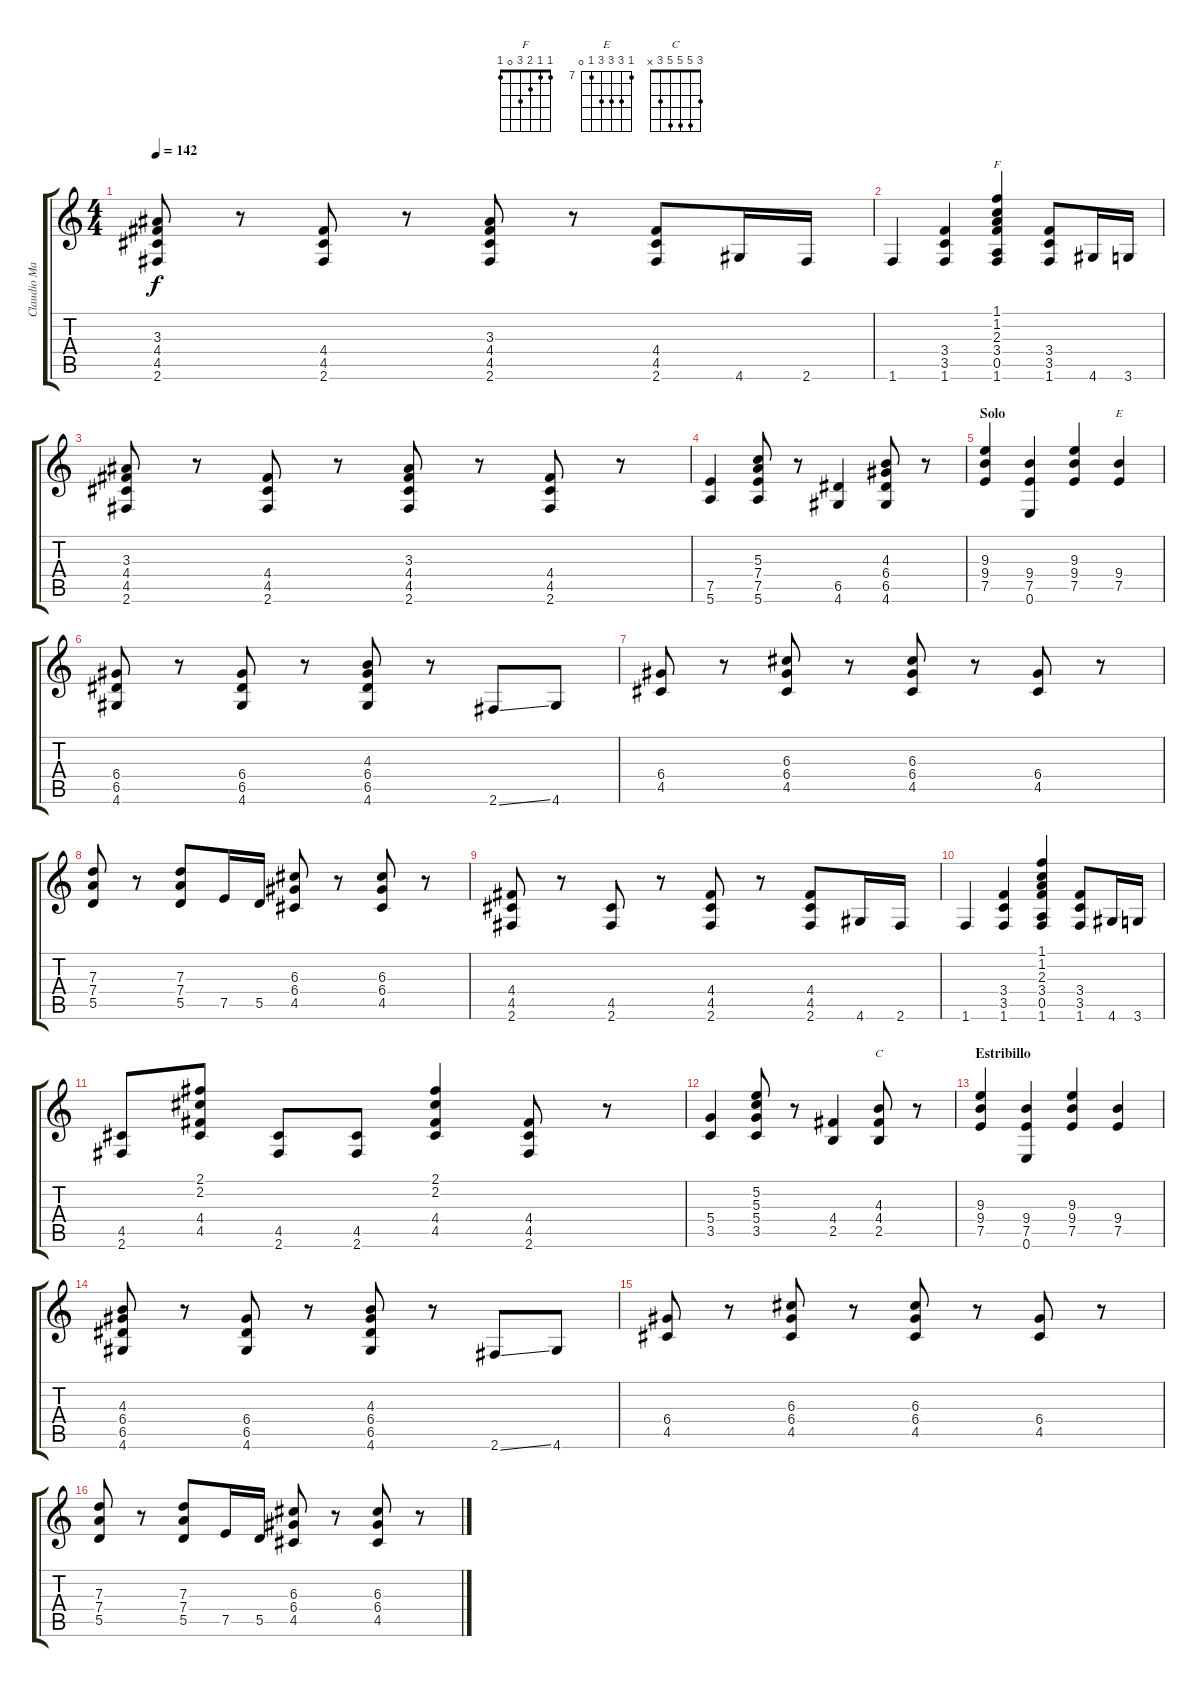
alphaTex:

\track ("Claudio Marciello (Gtr)" "Claudio Ma") {instrument acousticguitarnylon}
\staff {score tabs}
\tuning (E4 B3 G3 D3 A2 E2) {hide}
\chord ("F" 1 1 2 3 0 1)
\chord ("E" 7 9 9 9 7 0) {firstfret 7}
\chord ("C" 3 5 5 5 3 x)
\ts (4 4)
\tempo 142
\clef g2
\ks c
(3.3 4.4 4.5 2.6).8{dy f} r.8 (4.4 4.5 2.6).8 r.8 (3.3 4.4 4.5 2.6).8 r.8 (4.4 4.5 2.6).8 4.6.16 2.6.16 |
1.6.4 (3.4 3.5 1.6).4 (1.1 1.2 2.3 3.4 0.5 1.6).4{ch "F"} (3.4 3.5 1.6).8 4.6.16 3.6.16 |
(3.3 4.4 4.5 2.6).8 r.8 (4.4 4.5 2.6).8 r.8 (3.3 4.4 4.5 2.6).8 r.8 (4.4 4.5 2.6).8 r.8 |
(7.5 5.6).4 (5.3 7.4 7.5 5.6).8 r.8 (6.5 4.6).4 (4.3 6.4 6.5 4.6).8 r.8 |
\section ("" "Solo")
(9.3 9.4 7.5).4 (9.4 7.5 0.6).4 (9.3 9.4 7.5).4 (9.4 7.5).4{ch "E"} |
(6.4 6.5 4.6).8 r.8 (6.4 6.5 4.6).8 r.8 (4.3 6.4 6.5 4.6).8 r.8 2.6{ss}.8 4.6.8 |
(6.4 4.5).8 r.8 (6.3 6.4 4.5).8 r.8 (6.3 6.4 4.5).8 r.8 (6.4 4.5).8 r.8 |
(7.3 7.4 5.5).8 r.8 (7.3 7.4 5.5).8 7.5.16 5.5.16 (6.3 6.4 4.5).8 r.8 (6.3 6.4 4.5).8 r.8 |
(4.4 4.5 2.6).8 r.8 (4.5 2.6).8 r.8 (4.4 4.5 2.6).8 r.8 (4.4 4.5 2.6).8 4.6.16 2.6.16 |
1.6.4 (3.4 3.5 1.6).4 (1.1 1.2 2.3 3.4 0.5 1.6).4 (3.4 3.5 1.6).8 4.6.16 3.6.16 |
(4.5 2.6).8 (2.1 2.2 4.4 4.5).8 (4.5 2.6).8 (4.5 2.6).8 (2.1 2.2 4.4 4.5).4 (4.4 4.5 2.6).8 r.8 |
(5.4 3.5).4 (5.2 5.3 5.4 3.5).8 r.8 (4.4 2.5).4 (4.3 4.4 2.5).8{ch "C"} r.8 |
\section ("" "Estribillo")
(9.3 9.4 7.5).4 (9.4 7.5 0.6).4 (9.3 9.4 7.5).4 (9.4 7.5).4 |
(4.3 6.4 6.5 4.6).8 r.8 (6.4 6.5 4.6).8 r.8 (4.3 6.4 6.5 4.6).8 r.8 2.6{ss}.8 4.6.8 |
(6.4 4.5).8 r.8 (6.3 6.4 4.5).8 r.8 (6.3 6.4 4.5).8 r.8 (6.4 4.5).8 r.8 |
(7.3 7.4 5.5).8 r.8 (7.3 7.4 5.5).8 7.5.16 5.5.16 (6.3 6.4 4.5).8 r.8 (6.3 6.4 4.5).8 r.8
